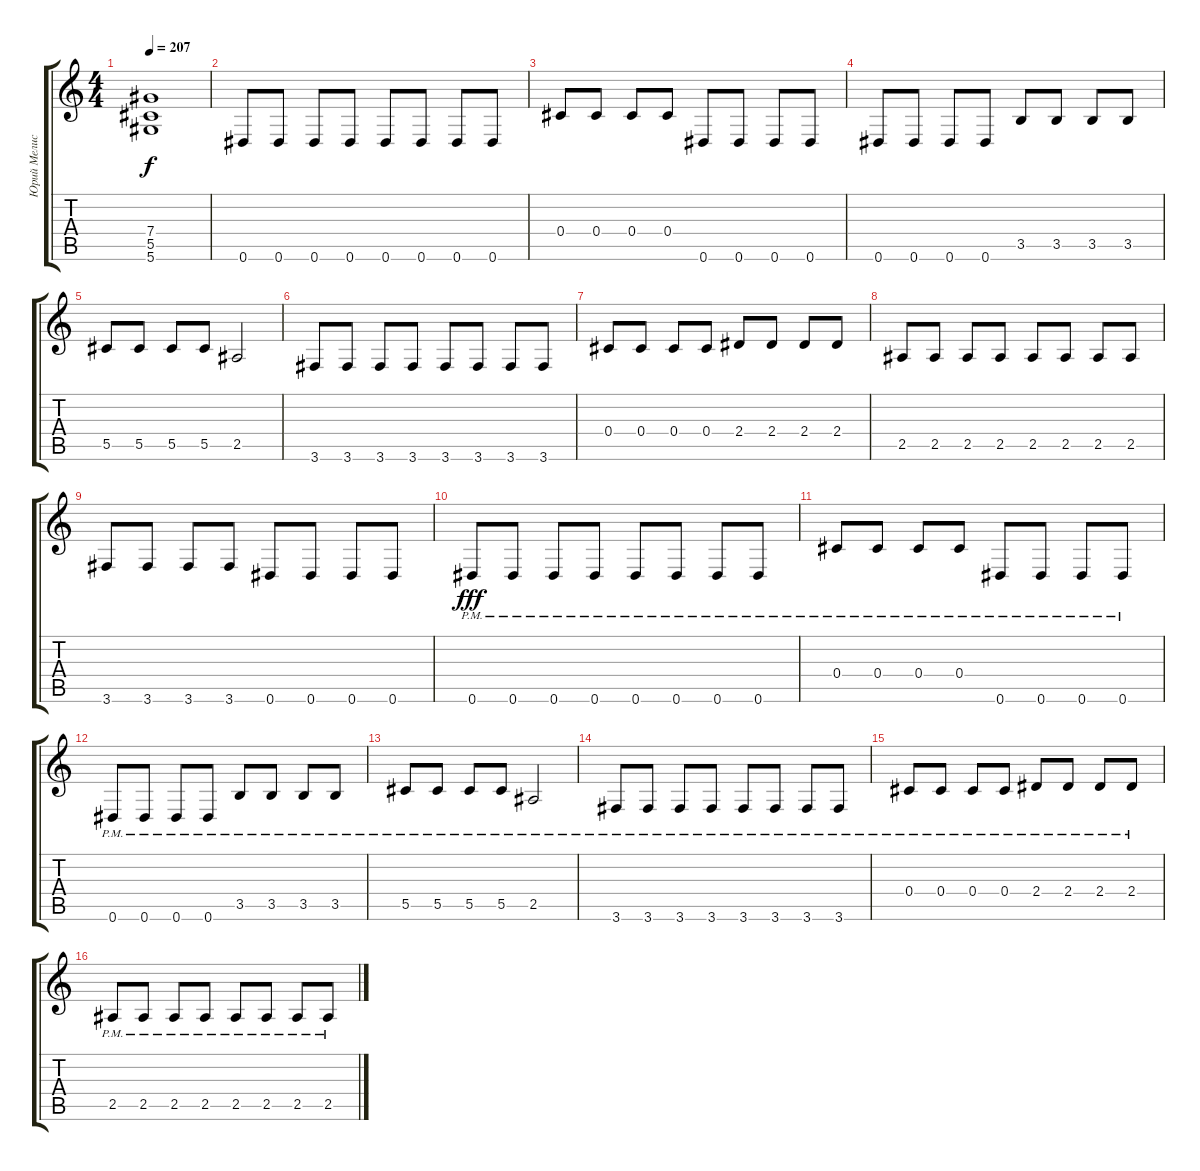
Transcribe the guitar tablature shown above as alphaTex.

\track ("Юрий Мелисов" "Юрий Мелис") {instrument distortionguitar}
\staff {score tabs}
\tuning (Eb4 Bb3 Gb3 Db3 Ab2 Eb2) {hide}
\ts (4 4)
\tempo 207
\clef g2
\ks c
(7.4 5.5 5.6).1{dy f} |
0.6.8 0.6.8 0.6.8 0.6.8 0.6.8 0.6.8 0.6.8 0.6.8 |
0.4.8 0.4.8 0.4.8 0.4.8 0.6.8 0.6.8 0.6.8 0.6.8 |
0.6.8 0.6.8 0.6.8 0.6.8 3.5.8 3.5.8 3.5.8 3.5.8 |
5.5.8 5.5.8 5.5.8 5.5.8 2.5.2 |
3.6.8 3.6.8 3.6.8 3.6.8 3.6.8 3.6.8 3.6.8 3.6.8 |
0.4.8 0.4.8 0.4.8 0.4.8 2.4.8 2.4.8 2.4.8 2.4.8 |
2.5.8 2.5.8 2.5.8 2.5.8 2.5.8 2.5.8 2.5.8 2.5.8 |
3.6.8 3.6.8 3.6.8 3.6.8 0.6.8 0.6.8 0.6.8 0.6.8 |
0.6{pm}.8{dy fff} 0.6{pm}.8 0.6{pm}.8 0.6{pm}.8 0.6{pm}.8 0.6{pm}.8 0.6{pm}.8 0.6{pm}.8 |
0.4{pm}.8 0.4{pm}.8 0.4{pm}.8 0.4{pm}.8 0.6{pm}.8 0.6{pm}.8 0.6{pm}.8 0.6{pm}.8 |
0.6{pm}.8 0.6{pm}.8 0.6{pm}.8 0.6{pm}.8 3.5{pm}.8 3.5{pm}.8 3.5{pm}.8 3.5{pm}.8 |
5.5{pm}.8 5.5{pm}.8 5.5{pm}.8 5.5{pm}.8 2.5{pm}.2 |
3.6{pm}.8 3.6{pm}.8 3.6{pm}.8 3.6{pm}.8 3.6{pm}.8 3.6{pm}.8 3.6{pm}.8 3.6{pm}.8 |
0.4{pm}.8 0.4{pm}.8 0.4{pm}.8 0.4{pm}.8 2.4{pm}.8 2.4{pm}.8 2.4{pm}.8 2.4{pm}.8 |
2.5{pm}.8 2.5{pm}.8 2.5{pm}.8 2.5{pm}.8 2.5{pm}.8 2.5{pm}.8 2.5{pm}.8 2.5{pm}.8
